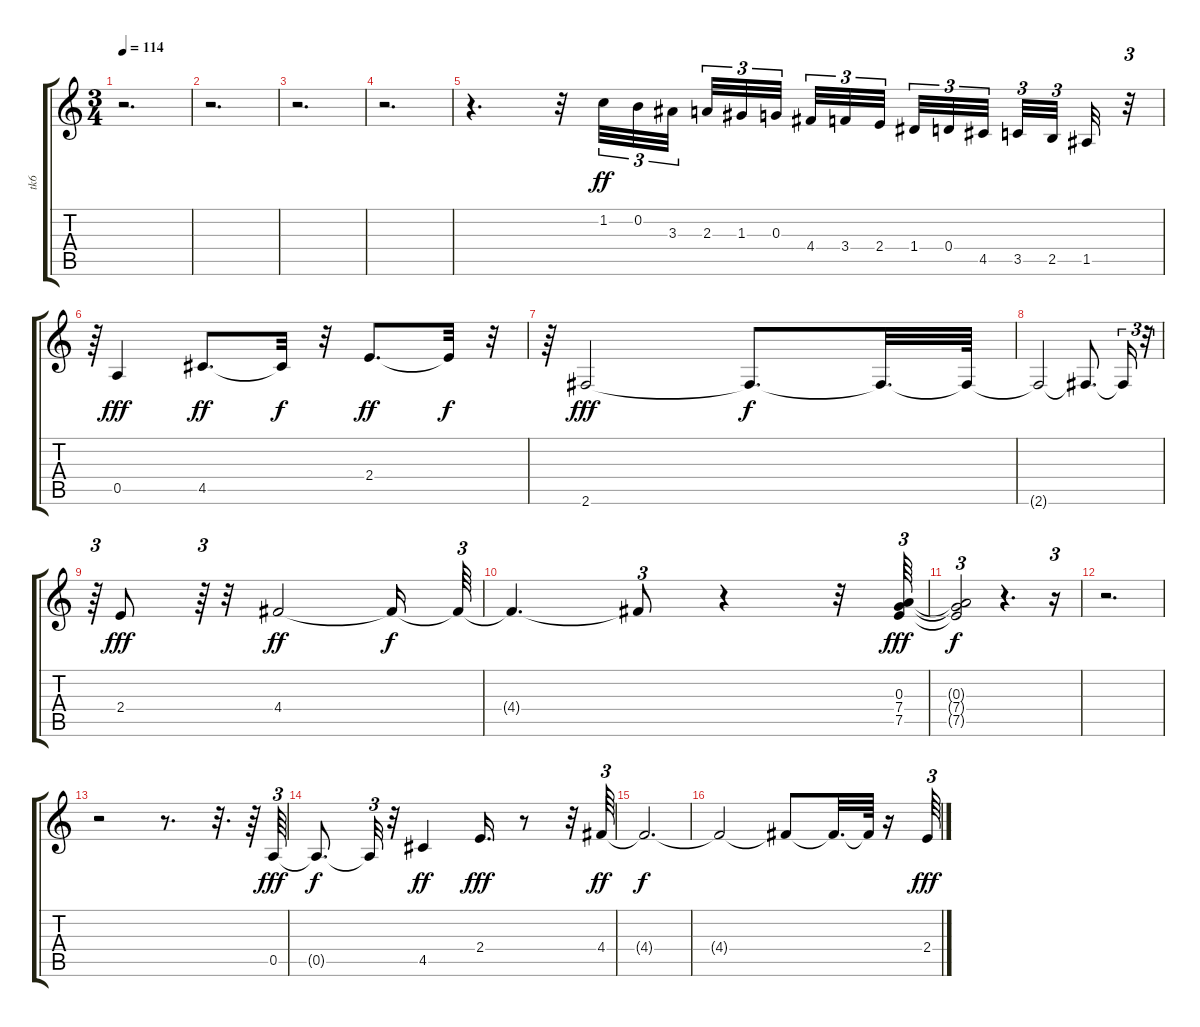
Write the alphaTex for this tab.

\track ("tk6" "tk6") {instrument distortionguitar}
\staff {score tabs}
\tuning (E4 B3 G3 D3 A2 E2) {hide}
\ts (3 4)
\tempo 114
\clef g2
\ks c
r.2{d dy f} |
r.2{d} |
r.2{d} |
r.2{d} |
r.4{d} r.32 1.2.32{tu (3 2) dy ff} 0.2.32{tu (3 2)} 3.3.32{tu (3 2)} 2.3.32{tu (3 2)} 1.3.32{tu (3 2)} 0.3.32{tu (3 2)} 4.4.32{tu (3 2)} 3.4.32{tu (3 2)} 2.4.32{tu (3 2)} 1.4.32{tu (3 2)} 0.4.32{tu (3 2)} 4.5.32{tu (3 2)} 3.5.32{tu (3 2)} 2.5.32{tu (3 2)} 1.5.32 r.32{tu (3 2)} |
r.64{tu (3 2)} 0.5.4{dy fff} 4.5.8{d dy ff} 4.5{t}.32{dy f} r.32 2.4.8{d dy ff} 2.4{t}.32{dy f} r.32{tu (3 2)} |
r.64{tu (3 2)} 2.6.2{dy fff} 2.6{t}.8{d dy f} 2.6{t}.32{d} 2.6{t}.64 |
2.6{t}.2 2.6{t}.8{d} 2.6{t}.16{tu (3 2)} r.32{tu (3 2)} |
r.64{tu (3 2)} 2.4.8{dy fff} r.64{tu (3 2)} r.32 4.4.2{dy ff} 4.4{t}.16{dy f} 4.4{t}.64{tu (3 2)} |
4.4{t}.4{d} 4.4{t}.8{tu (3 2)} r.4 r.32 (0.3 7.4 7.5).64{tu (3 2) dy fff} |
(0.3{t} 7.4{t} 7.5{t}).2{tu (3 2) dy f} r.4{d} r.16{tu (3 2)} |
r.2{d} |
r.2 r.8{d} r.32{d} r.64 0.5.64{tu (3 2) dy fff} |
0.5{t}.8{d dy f} 0.5{t}.32{tu (3 2)} r.32 4.5.4{dy ff} 2.4.16{d dy fff} r.8 r.32 4.4.64{tu (3 2) dy ff} |
4.4{t}.2{d dy f} |
4.4{t}.2 4.4{t}.8 4.4{t}.32{d} 4.4{t}.64 r.16 2.4.64{tu (3 2) dy fff}
